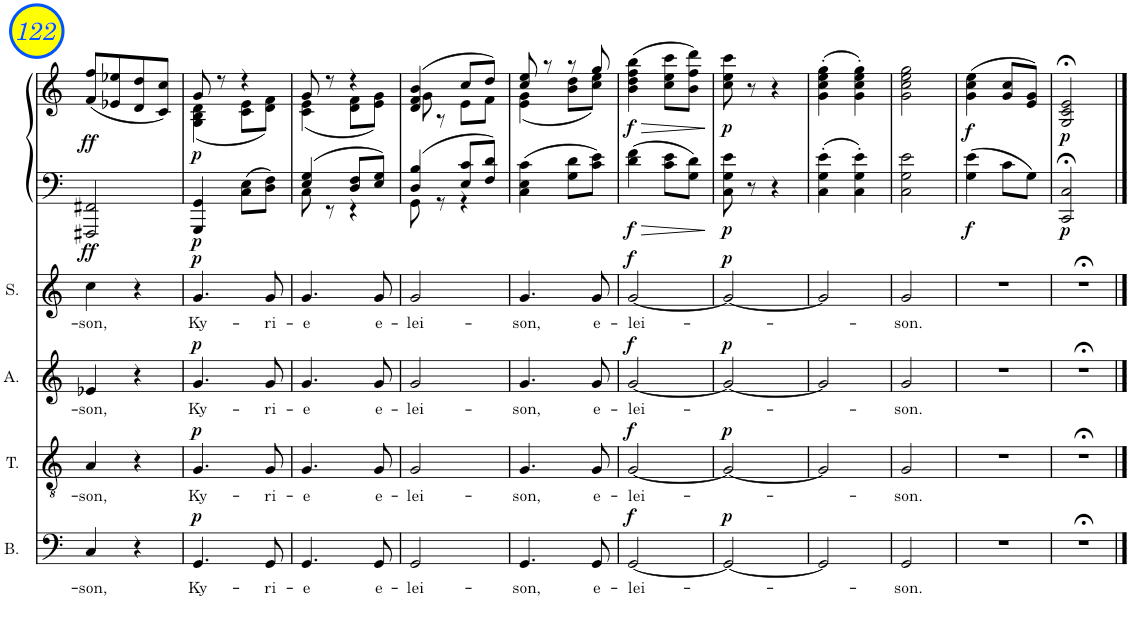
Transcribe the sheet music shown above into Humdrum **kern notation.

**kern	**text	**dynam	**kern	**text	**dynam	**kern	**text	**dynam	**kern	**text	**dynam	**kern	**kern	**dynam
*part5	*part5	*part5	*part4	*part4	*part4	*part3	*part3	*part3	*part2	*part2	*part2	*part1	*part1	*part1
*staff6	*staff6	*staff6	*staff5	*staff5	*staff5	*staff4	*staff4	*staff4	*staff3	*staff3	*staff3	*staff2	*staff1	*staff1/2
*I"Bass	*	*	*I"Tenor	*	*	*I"Alto	*	*	*I"Soprano	*	*	*I"Piano	*	*
*I'B.	*	*	*I'T.	*	*	*I'A.	*	*	*I'S.	*	*	*I'Pno	*	*
!!LO:PB:g=z
*clefF4	*	*	*clefGv2	*	*	*clefG2	*	*	*clefG2	*	*	*clefF4	*clefG2	*
*k[]	*	*	*k[]	*	*	*k[]	*	*	*k[]	*	*	*k[]	*k[]	*
*M2/4	*	*	*M2/4	*	*	*M2/4	*	*	*M2/4	*	*	*M2/4	*M2/4	*
=122	=122	=122	=122	=122	=122	=122	=122	=122	=122	=122	=122	=122	=122	=122
!	!LO:LY:b	!	!	!LO:LY:b	!	!	!LO:LY:b	!	!	!LO:LY:b	!	!	!	!LO:DY:b=2
!	!	!	!	!	!	!	!	!	!	!	!	!	!	!LO:DY:n=1:b
4C/	-son,	.	4A/	-son,	.	4e-X/	-son,	.	4cc\	-son,	.	2FFF#X/ 2FF#X/	(8f/ 8ff/L	ff ff
.	.	.	.	.	.	.	.	.	.	.	.	.	8e-X/ 8ee-X/	.
4r	.	.	4r	.	.	4r	.	.	4r	.	.	.	8d/ 8dd/	.
.	.	.	.	.	.	.	.	.	.	.	.	.	8c/ 8cc/J)	.
=123	=123	=123	=123	=123	=123	=123	=123	=123	=123	=123	=123	=123	=123	=123
!	!LO:LY:b	!LO:DY:a	!	!LO:LY:b	!LO:DY:a	!	!LO:LY:b	!LO:DY:a	!	!LO:LY:b	!LO:DY:a	!	!	!LO:DY:b=2
*	*	*	*	*	*	*	*	*	*	*	*	*	*^	*
!	!	!	!	!	!	!	!	!	!	!	!	!	!	!	!LO:DY:n=1:b
4.GG/	Ky-	p	4.G/	Ky-	p	4.g/	Ky-	p	4.g/	Ky-	p	4GGG/ 4GG/	8g/	(4G\ 4B\ 4d\	p p
.	.	.	.	.	.	.	.	.	.	.	.	.	8r	.	.
.	.	.	.	.	.	.	.	.	.	.	.	8C\ 8E\L	4r	8c\ 8e\L	.
!	!LO:LY:b	!	!	!LO:LY:b	!	!	!LO:LY:b	!	!	!LO:LY:b	!	!	!	!	!
8GG/	-ri-	.	8G/	-ri-	.	8g/	-ri-	.	8g/	-ri-	.	8D\ 8F\J	.	8d\ 8f\J)	.
=124	=124	=124	=124	=124	=124	=124	=124	=124	=124	=124	=124	=124	=124	=124	=124
!	!LO:LY:b	!	!	!LO:LY:b	!	!	!LO:LY:b	!	!	!LO:LY:b	!	!	!	!	!
*	*	*	*	*	*	*	*	*	*	*	*	*^	*	*	*
4.GG/	-e	.	4.G/	-e	.	4.g/	-e	.	4.g/	-e	.	4E/ 4G/	8C\	8g/	(4c\ 4e\	.
.	.	.	.	.	.	.	.	.	.	.	.	.	8r	8r	.	.
.	.	.	.	.	.	.	.	.	.	.	.	8D/ 8F/L	4r	4r	8d\ 8f\L	.
!	!LO:LY:b	!	!	!LO:LY:b	!	!	!LO:LY:b	!	!	!LO:LY:b	!	!	!	!	!	!
8GG/	e-	.	8G/	e-	.	8g/	e-	.	8g/	e-	.	8E/ 8G/J	.	.	8e\ 8g\J)	.
=125	=125	=125	=125	=125	=125	=125	=125	=125	=125	=125	=125	=125	=125	=125	=125	=125
!	!LO:LY:b	!	!	!LO:LY:b	!	!	!LO:LY:b	!	!	!LO:LY:b	!	!	!	!	!	!
2GG/	-lei-	.	2G/	-lei-	.	2g/	-lei-	.	2g/	-lei-	.	4D/ 4B/	8GG\	(4d/ 4f/ 4b/	8g\	.
.	.	.	.	.	.	.	.	.	.	.	.	.	8r	.	8r	.
.	.	.	.	.	.	.	.	.	.	.	.	8E/ 8c/L	4r	8cc/L	8e\L	.
.	.	.	.	.	.	.	.	.	.	.	.	8F/ 8d/J	.	8dd/J)	8f\J	.
*	*	*	*	*	*	*	*	*	*	*	*	*v	*v	*	*	*
=126	=126	=126	=126	=126	=126	=126	=126	=126	=126	=126	=126	=126	=126	=126	=126
!	!LO:LY:b	!	!	!LO:LY:b	!	!	!LO:LY:b	!	!	!LO:LY:b	!	!	!	!	!
4.GG/	-son,	.	4.G/	-son,	.	4.g/	-son,	.	4.g/	-son,	.	4C\ 4E\ 4c\	8cc/ 8ee/	(4e\ 4g\	.
.	.	.	.	.	.	.	.	.	.	.	.	.	8r	.	.
.	.	.	.	.	.	.	.	.	.	.	.	8G\ 8d\L	8r	8b\ 8dd\L	.
!	!LO:LY:b	!	!	!LO:LY:b	!	!	!LO:LY:b	!	!	!LO:LY:b	!	!	!	!	!
8GG/	e-	.	8G/	e-	.	8g/	e-	.	8g/	e-	.	8c\ 8e\J	8gg/	8cc\ 8ee\J)	.
=127	=127	=127	=127	=127	=127	=127	=127	=127	=127	=127	=127	=127	=127	=127	=127
!	!LO:LY:b	!LO:DY:a	!	!LO:LY:b	!LO:DY:a	!	!LO:LY:b	!LO:DY:a	!	!LO:LY:b	!LO:DY:a	!	!	!	!LO:HP:b
!	!	!	!	!	!	!	!	!	!	!	!	!	!	!	!LO:DY:n=1:b=2
!	!	!	!	!	!	!	!	!	!	!	!	!	!	!	!LO:DY:n=2:b
*	*	*	*	*	*	*	*	*	*	*	*	*	*v	*v	*
[2GG/	-lei-	f	[2G/	-lei-	f	[2g/	-lei-	f	[2g/	-lei-	f	4d\ 4f\	(4b\ 4dd\ 4ff\ 4bb\	> f f
.	.	.	.	.	.	.	.	.	.	.	.	8c\ 8e\L	8cc\ 8ee\ 8ccc\L	.
.	.	.	.	.	.	.	.	.	.	.	.	8G\ 8d\J	8b\ 8ff\ 8ddd\J)	.
.	.	.	.	.	.	.	.	.	.	.	.	.	.	]
=128	=128	=128	=128	=128	=128	=128	=128	=128	=128	=128	=128	=128	=128	=128
!	!	!LO:DY:a	!	!	!LO:DY:a	!	!	!LO:DY:a	!	!	!LO:DY:a	!	!	!LO:DY:b=2
!	!	!	!	!	!	!	!	!	!	!	!	!	!	!LO:DY:n=1:b
2GG/_	.	p	2G/_	.	p	2g/_	.	p	2g/_	.	p	8C\ 8G\ 8e\	8cc\ 8ee\ 8ccc\	p p
.	.	.	.	.	.	.	.	.	.	.	.	8r	8r	.
.	.	.	.	.	.	.	.	.	.	.	.	4r	4r	.
=129	=129	=129	=129	=129	=129	=129	=129	=129	=129	=129	=129	=129	=129	=129
2GG/]	.	.	2G/]	.	.	2g/]	.	.	2g/]	.	.	4C\' 4G\' 4e\'	(4g\' 4cc\' 4ee\' 4gg\'	.
.	.	.	.	.	.	.	.	.	.	.	.	4C\' 4G\' 4e\'	4g\' 4cc\' 4ee\' 4gg\')	.
=130	=130	=130	=130	=130	=130	=130	=130	=130	=130	=130	=130	=130	=130	=130
!	!LO:LY:b	!	!	!LO:LY:b	!	!	!LO:LY:b	!	!	!LO:LY:b	!	!	!	!
2GG/	-son.	.	2G/	-son.	.	2g/	-son.	.	2g/	-son.	.	2C\ 2G\ 2e\	2g\ 2cc\ 2ee\ 2gg\	.
=131	=131	=131	=131	=131	=131	=131	=131	=131	=131	=131	=131	=131	=131	=131
!	!	!	!	!	!	!	!	!	!	!	!	!	!	!LO:DY:b=2
!	!	!	!	!	!	!	!	!	!	!	!	!	!	!LO:DY:n=1:b
2r	.	.	2r	.	.	2r	.	.	2r	.	.	4G\ 4e\	(4g\ 4cc\ 4ee\	f f
.	.	.	.	.	.	.	.	.	.	.	.	8c\L	8g/ 8cc/L	.
.	.	.	.	.	.	.	.	.	.	.	.	8G\J	8e/ 8g/J)	.
=132	=132	=132	=132	=132	=132	=132	=132	=132	=132	=132	=132	=132	=132	=132
!	!	!	!	!	!	!	!	!	!	!	!	!	!	!LO:DY:b=2
!	!	!	!	!	!	!	!	!	!	!	!	!	!	!LO:DY:n=1:b
2r;<	.	.	2r;<	.	.	2r;<	.	.	2r;<	.	.	2CC/;< 2C/;<	2G/;< 2c/;< 2e/;<	p p
==	==	==	==	==	==	==	==	==	==	==	==	==	==	==
*-	*-	*-	*-	*-	*-	*-	*-	*-	*-	*-	*-	*-	*-	*-
